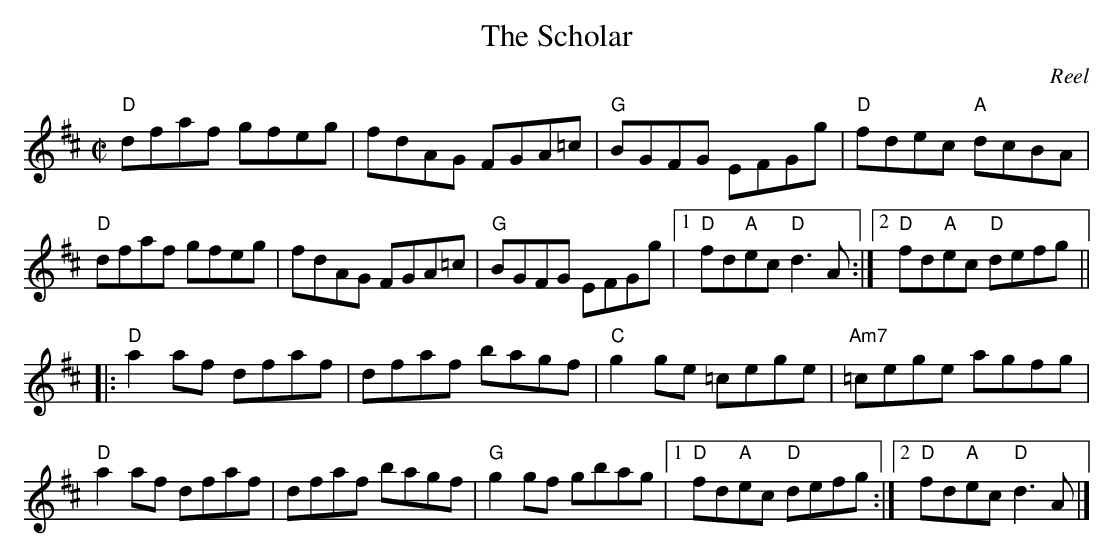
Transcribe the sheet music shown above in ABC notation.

X:1
T:Scholar, The
M:C|
L:1/8
C:Reel
K:DMaj
"D"dfaf gfeg|fdAG FGA=c|"G"BGFG EFGg|"D"fdec "A"dcBA|
"D"dfaf gfeg|fdAG FGA=c|"G"BGFG EFGg|1 "D"fd"A"ec "D"d3A:|]2 "D"fd"A"ec "D"defg||
|:"D"a2af dfaf|dfaf bagf|"C"g2ge =cege|"Am7"=cege agfg|"D"a2af dfaf|dfaf bagf|"G"g2gf gbag|1 "D"fd"A"ec "D"defg:|]2 "D"fd"A"ec "D"d3A|]
